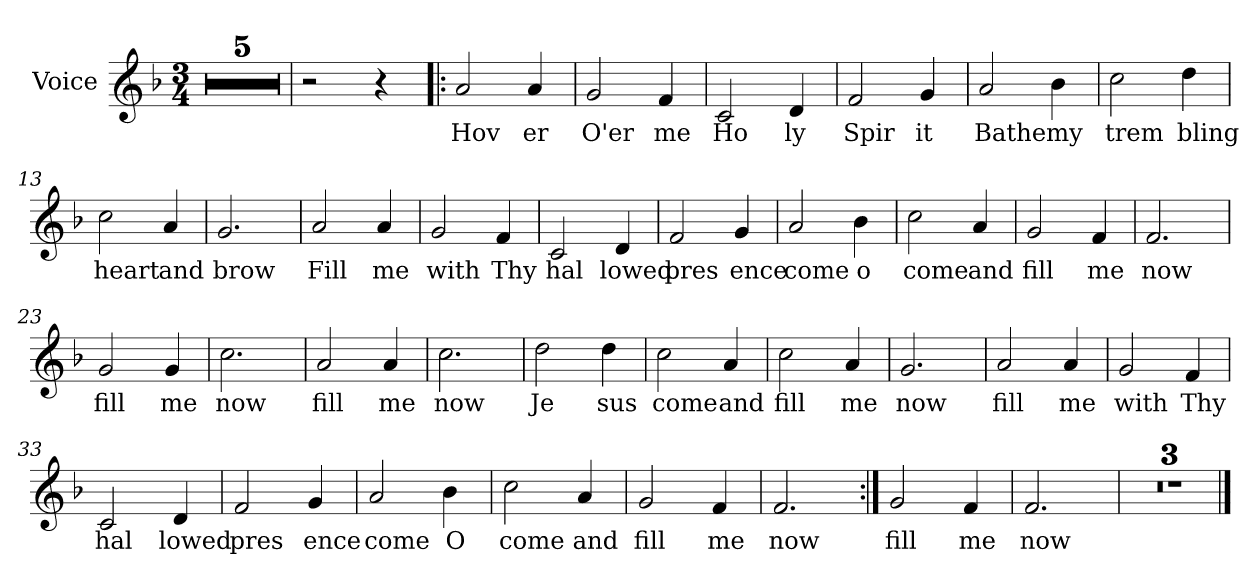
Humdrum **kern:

**kern	**text
*part1	*part1
*staff1	*staff1
*I"Voice	*
*I'V	*
*clefG2	*
*k[b-]	*
*F:	*
*M3/4	*
*MM80	*
=1	=1
2.r	.
=2	=2
2.r	.
=3	=3
!LO:N:vis=1	!
2.r	.
=4	=4
!LO:N:vis=1	!
2.r	.
=5	=5
!LO:N:vis=1	!
2.r	.
=6	=6
2r	.
4r	.
=7!|:	=7!|:
!	!LO:LY:b
2a/	Hov
!	!LO:LY:b
4a/	er
=8	=8
!	!LO:LY:b
2g/	O'er
!	!LO:LY:b
4f/	me
!!LO:LB:g=z
=9	=9
!	!LO:LY:b
2c/	Ho
!	!LO:LY:b
4d/	ly
=10	=10
!	!LO:LY:b
2f/	Spir
!	!LO:LY:b
4g/	it
=11	=11
!	!LO:LY:b
2a/	Bathe
!	!LO:LY:b
4b-\	my
=12	=12
!	!LO:LY:b
2cc\	trem
!	!LO:LY:b
4dd\	bling
=13	=13
!	!LO:LY:b
2cc\	heart
!	!LO:LY:b
4a/	and
=14	=14
!	!LO:LY:b
2.g/	brow
=15	=15
!	!LO:LY:b
2a/	Fill
!	!LO:LY:b
4a/	me
=16	=16
!	!LO:LY:b
2g/	with
!	!LO:LY:b
4f/	Thy
!!LO:LB:g=z
=17	=17
!	!LO:LY:b
2c/	hal
!	!LO:LY:b
4d/	lowed
=18	=18
!	!LO:LY:b
2f/	pres
!	!LO:LY:b
4g/	ence
=19	=19
!	!LO:LY:b
2a/	come
!	!LO:LY:b
4b-\	o
=20	=20
!	!LO:LY:b
2cc\	come
!	!LO:LY:b
4a/	and
=21	=21
!	!LO:LY:b
2g/	fill
!	!LO:LY:b
4f/	me
=22	=22
!	!LO:LY:b
2.f/	now
=23	=23
!	!LO:LY:b
2g/	fill
!	!LO:LY:b
4g/	me
=24	=24
!	!LO:LY:b
2.cc\	now
=25	=25
!	!LO:LY:b
2a/	fill
!	!LO:LY:b
4a/	me
!!LO:LB:g=z
=26	=26
!	!LO:LY:b
2.cc\	now
=27	=27
!	!LO:LY:b
2dd\	Je
!	!LO:LY:b
4dd\	sus
=28	=28
!	!LO:LY:b
2cc\	come
!	!LO:LY:b
4a/	and
=29	=29
!	!LO:LY:b
2cc\	fill
!	!LO:LY:b
4a/	me
=30	=30
!	!LO:LY:b
2.g/	now
=31	=31
!	!LO:LY:b
2a/	fill
!	!LO:LY:b
4a/	me
=32	=32
!	!LO:LY:b
2g/	with
!	!LO:LY:b
4f/	Thy
=33	=33
!	!LO:LY:b
2c/	hal
!	!LO:LY:b
4d/	lowed
=34	=34
!	!LO:LY:b
2f/	pres
!	!LO:LY:b
4g/	ence
!!LO:LB:g=z
=35	=35
!	!LO:LY:b
2a/	come
!	!LO:LY:b
4b-\	O
=36	=36
!	!LO:LY:b
2cc\	come
!	!LO:LY:b
4a/	and
=37	=37
!	!LO:LY:b
2g/	fill
!	!LO:LY:b
4f/	me
=38	=38
!	!LO:LY:b
2.f/	now
=39:|!	=39:|!
!	!LO:LY:b
2g/	fill
!	!LO:LY:b
4f/	me
=40	=40
!	!LO:LY:b
2.f/	now
=41	=41
2.r	.
=42	=42
2.r	.
=43	=43
2.r	.
==	==
*-	*-
